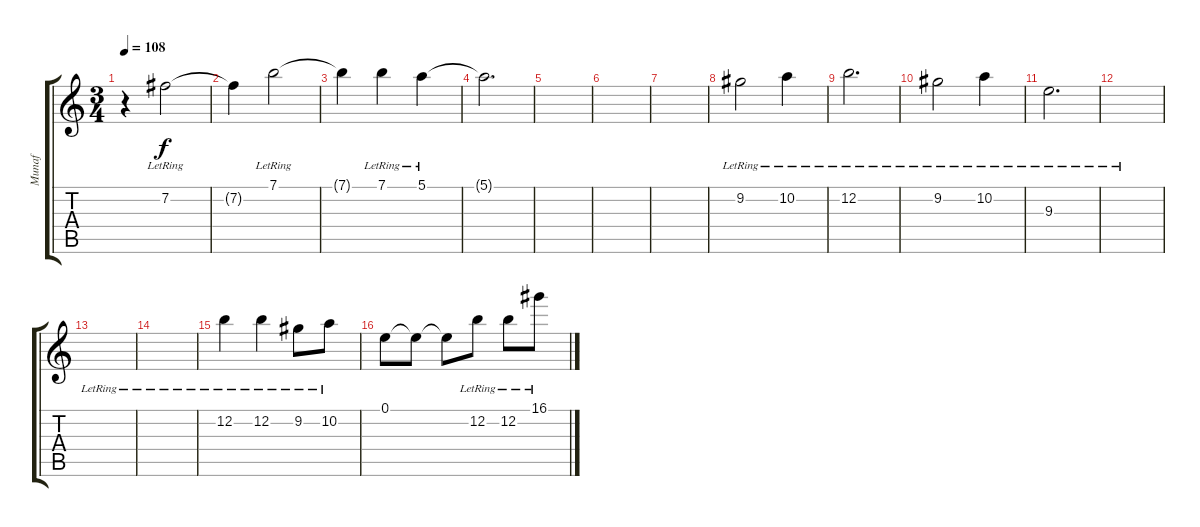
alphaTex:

\track ("Munaf" "Munaf") {instrument acousticguitarsteel}
\staff {score tabs}
\tuning (E4 B3 G3 D3 A2 E2) {hide}
\ts (3 4)
\tempo 108
\clef g2
\ks c
r.4{dy f} 7.2{lr}.2 |
7.2{t}.4 7.1{lr}.2 |
7.1{t}.4 7.1{lr}.4 5.1{lr}.4 |
5.1{t}.2{d} |
|
|
|
9.2{lr}.2 10.2{lr}.4 |
12.2{lr}.2{d} |
9.2{lr}.2 10.2{lr}.4 |
9.3{lr}.2{d} |
|
|
|
12.2{lr}.4 12.2{lr}.4 9.2{lr}.8 10.2{lr}.8 |
0.1.8 0.1{t}.8 0.1{t}.8 12.2{lr}.8 12.2{lr}.8 16.1{lr}.8
